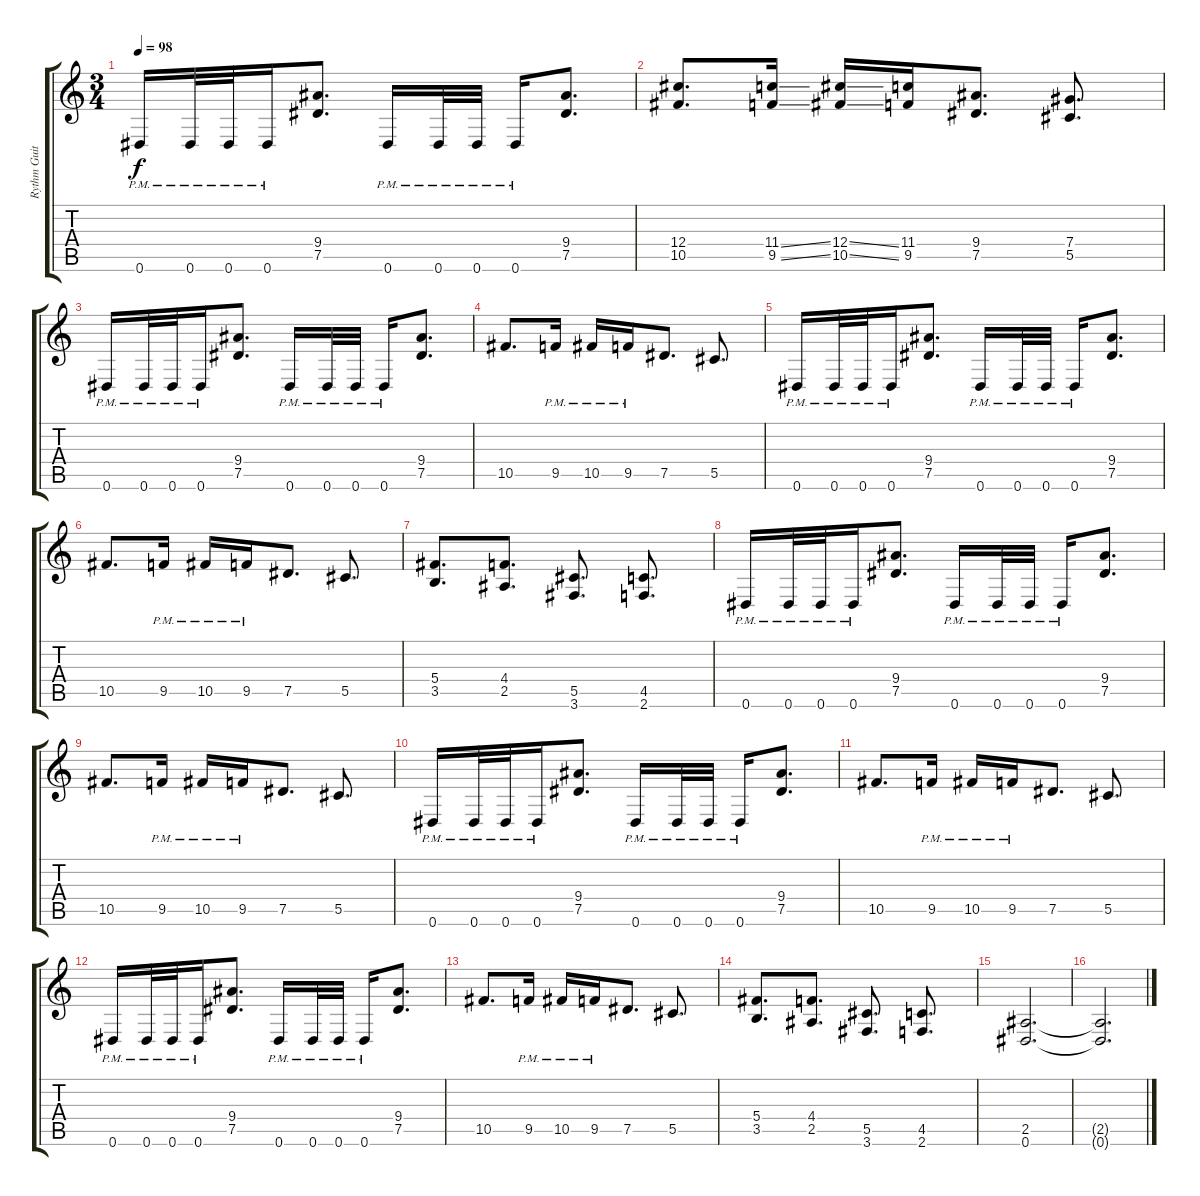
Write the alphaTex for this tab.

\track ("Rythm Guitar" "Rythm Guit") {instrument distortionguitar}
\staff {score tabs}
\tuning (Eb4 Bb3 Gb3 Db3 Ab2 Eb2) {hide}
\ts (3 4)
\tempo 98
\clef g2
\ks c
0.6{pm}.16{dy f} 0.6{pm}.32 0.6{pm}.32 0.6{pm}.16 (9.4 7.5).8{d} 0.6{pm}.16 0.6{pm}.32 0.6{pm}.32 0.6{pm}.16 (9.4 7.5).8{d} |
(12.4 10.5).8{d} (11.4{ss} 9.5{ss}).16 (12.4{ss} 10.5{ss}).16 (11.4 9.5).16 (9.4 7.5).8{d} (7.4 5.5).8{d} |
0.6{pm}.16 0.6{pm}.32 0.6{pm}.32 0.6{pm}.16 (9.4 7.5).8{d} 0.6{pm}.16 0.6{pm}.32 0.6{pm}.32 0.6{pm}.16 (9.4 7.5).8{d} |
10.5.8{d} 9.5{pm}.16 10.5{pm}.16 9.5{pm}.16 7.5.8{d} 5.5.8{d} |
0.6{pm}.16 0.6{pm}.32 0.6{pm}.32 0.6{pm}.16 (9.4 7.5).8{d} 0.6{pm}.16 0.6{pm}.32 0.6{pm}.32 0.6{pm}.16 (9.4 7.5).8{d} |
10.5.8{d} 9.5{pm}.16 10.5{pm}.16 9.5{pm}.16 7.5.8{d} 5.5.8{d} |
(5.4 3.5).8{d} (4.4 2.5).8{d} (5.5 3.6).8{d} (4.5 2.6).8{d} |
0.6{pm}.16 0.6{pm}.32 0.6{pm}.32 0.6{pm}.16 (9.4 7.5).8{d} 0.6{pm}.16 0.6{pm}.32 0.6{pm}.32 0.6{pm}.16 (9.4 7.5).8{d} |
10.5.8{d} 9.5{pm}.16 10.5{pm}.16 9.5{pm}.16 7.5.8{d} 5.5.8{d} |
0.6{pm}.16 0.6{pm}.32 0.6{pm}.32 0.6{pm}.16 (9.4 7.5).8{d} 0.6{pm}.16 0.6{pm}.32 0.6{pm}.32 0.6{pm}.16 (9.4 7.5).8{d} |
10.5.8{d} 9.5{pm}.16 10.5{pm}.16 9.5{pm}.16 7.5.8{d} 5.5.8{d} |
0.6{pm}.16 0.6{pm}.32 0.6{pm}.32 0.6{pm}.16 (9.4 7.5).8{d} 0.6{pm}.16 0.6{pm}.32 0.6{pm}.32 0.6{pm}.16 (9.4 7.5).8{d} |
10.5.8{d} 9.5{pm}.16 10.5{pm}.16 9.5{pm}.16 7.5.8{d} 5.5.8{d} |
(5.4 3.5).8{d} (4.4 2.5).8{d} (5.5 3.6).8{d} (4.5 2.6).8{d} |
(2.5 0.6).2{d} |
(2.5{t} 0.6{t}).2{d}
